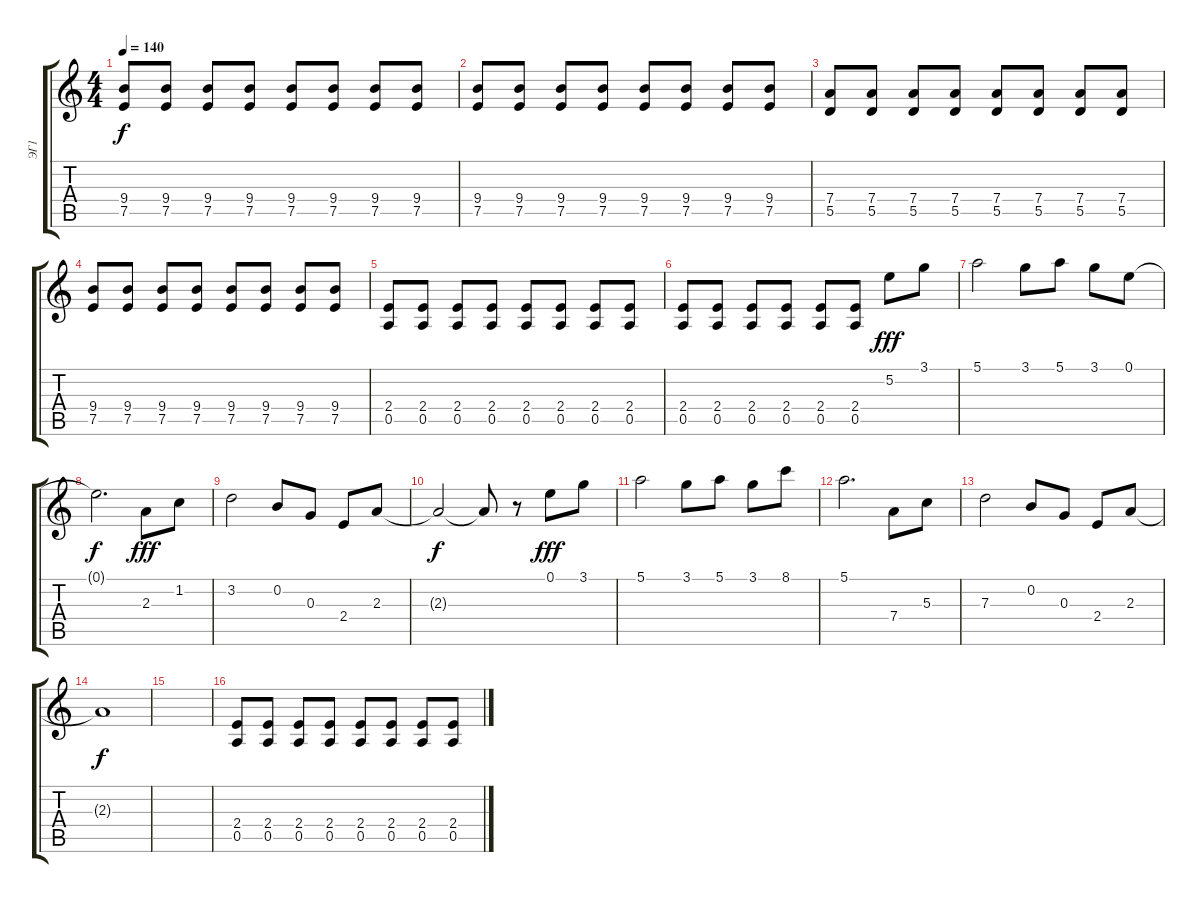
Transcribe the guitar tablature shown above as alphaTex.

\track ("ЭГ1" "ЭГ1") {instrument distortionguitar}
\staff {score tabs}
\tuning (E4 B3 G3 D3 A2 E2) {hide}
\ts (4 4)
\tempo 140
\clef g2
\ks c
(9.4 7.5).8{dy f} (9.4 7.5).8 (9.4 7.5).8 (9.4 7.5).8 (9.4 7.5).8 (9.4 7.5).8 (9.4 7.5).8 (9.4 7.5).8 |
(9.4 7.5).8 (9.4 7.5).8 (9.4 7.5).8 (9.4 7.5).8 (9.4 7.5).8 (9.4 7.5).8 (9.4 7.5).8 (9.4 7.5).8 |
(7.4 5.5).8 (7.4 5.5).8 (7.4 5.5).8 (7.4 5.5).8 (7.4 5.5).8 (7.4 5.5).8 (7.4 5.5).8 (7.4 5.5).8 |
(9.4 7.5).8 (9.4 7.5).8 (9.4 7.5).8 (9.4 7.5).8 (9.4 7.5).8 (9.4 7.5).8 (9.4 7.5).8 (9.4 7.5).8 |
(2.4 0.5).8 (2.4 0.5).8 (2.4 0.5).8 (2.4 0.5).8 (2.4 0.5).8 (2.4 0.5).8 (2.4 0.5).8 (2.4 0.5).8 |
(2.4 0.5).8 (2.4 0.5).8 (2.4 0.5).8 (2.4 0.5).8 (2.4 0.5).8 (2.4 0.5).8 5.2.8{dy fff} 3.1.8 |
5.1.2 3.1.8 5.1.8 3.1.8 0.1.8 |
0.1{t}.2{d dy f} 2.3.8{dy fff} 1.2.8 |
3.2.2 0.2.8 0.3.8 2.4.8 2.3.8 |
2.3{t}.2{dy f} 2.3{t}.8 r.8 0.1.8{dy fff} 3.1.8 |
5.1.2 3.1.8 5.1.8 3.1.8 8.1.8 |
5.1.2{d} 7.4.8 5.3.8 |
7.3.2 0.2.8 0.3.8 2.4.8 2.3.8 |
2.3{t}.1{dy f} |
|
(2.4 0.5).8 (2.4 0.5).8 (2.4 0.5).8 (2.4 0.5).8 (2.4 0.5).8 (2.4 0.5).8 (2.4 0.5).8 (2.4 0.5).8
